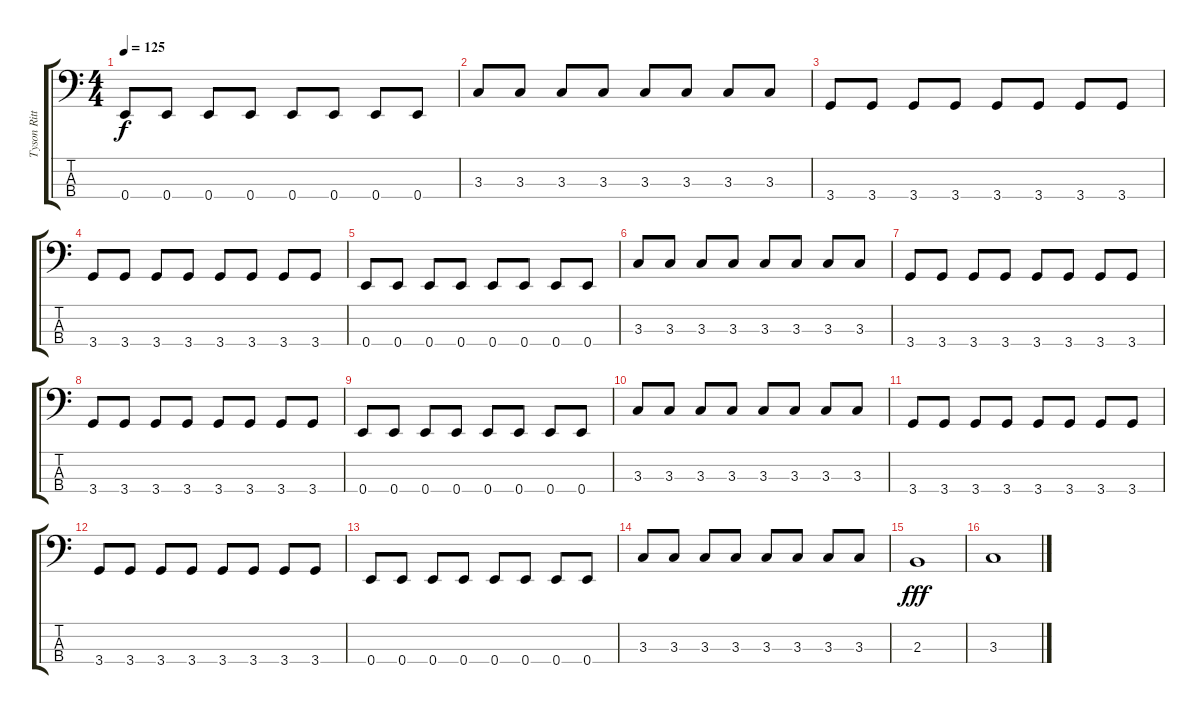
\track ("Tyson Ritter" "Tyson Ritt") {instrument electricbasspick}
\staff {score tabs}
\tuning (G2 D2 A1 E1) {hide}
\ts (4 4)
\tempo 125
\clef f4
\ks c
0.4.8{dy f} 0.4.8 0.4.8 0.4.8 0.4.8 0.4.8 0.4.8 0.4.8 |
3.3.8 3.3.8 3.3.8 3.3.8 3.3.8 3.3.8 3.3.8 3.3.8 |
3.4.8 3.4.8 3.4.8 3.4.8 3.4.8 3.4.8 3.4.8 3.4.8 |
3.4.8 3.4.8 3.4.8 3.4.8 3.4.8 3.4.8 3.4.8 3.4.8 |
0.4.8 0.4.8 0.4.8 0.4.8 0.4.8 0.4.8 0.4.8 0.4.8 |
3.3.8 3.3.8 3.3.8 3.3.8 3.3.8 3.3.8 3.3.8 3.3.8 |
3.4.8 3.4.8 3.4.8 3.4.8 3.4.8 3.4.8 3.4.8 3.4.8 |
3.4.8 3.4.8 3.4.8 3.4.8 3.4.8 3.4.8 3.4.8 3.4.8 |
0.4.8 0.4.8 0.4.8 0.4.8 0.4.8 0.4.8 0.4.8 0.4.8 |
3.3.8 3.3.8 3.3.8 3.3.8 3.3.8 3.3.8 3.3.8 3.3.8 |
3.4.8 3.4.8 3.4.8 3.4.8 3.4.8 3.4.8 3.4.8 3.4.8 |
3.4.8 3.4.8 3.4.8 3.4.8 3.4.8 3.4.8 3.4.8 3.4.8 |
0.4.8 0.4.8 0.4.8 0.4.8 0.4.8 0.4.8 0.4.8 0.4.8 |
3.3.8 3.3.8 3.3.8 3.3.8 3.3.8 3.3.8 3.3.8 3.3.8 |
2.3.1{dy fff} |
3.3.1
